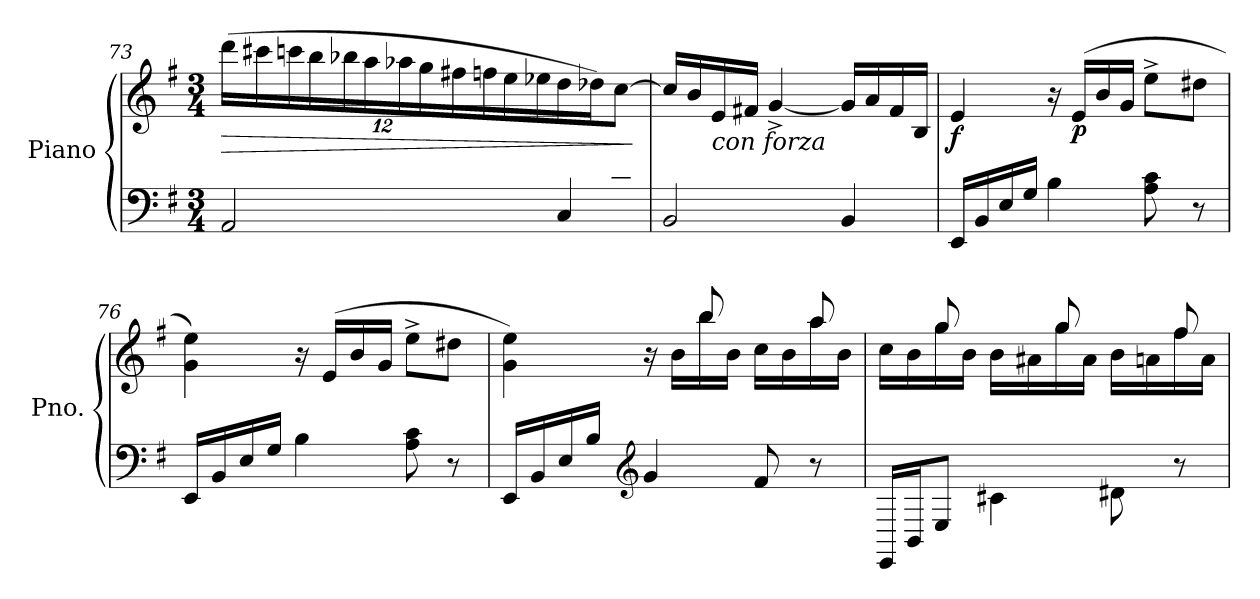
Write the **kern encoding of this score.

**kern	**kern	**dynam
*part1	*part1	*part1
*staff2	*staff1	*staff1/2
*I"Piano	*	*
*I'Pno.	*	*
!!LO:LB:g=z
*clefF4	*clefG2	*
*k[f#]	*k[f#]	*
*M3/4	*M3/4	*
=73	=73	=73
*^	*	*
*	*	*Xbrackettup	*
!	!	!	!LO:HP:b
2AA/	8AA\Lyy	(>24ddd\LL	>
.	.	24ccc#X\	.
.	.	24cccn\	.
.	8C\	24bb\	.
.	.	24bb-X\	.
.	.	24aa\	.
.	8Fn\	24aa-X\	.
.	.	24gg\	.
.	.	24ff#X\	.
.	8A\	24ffn\	.
.	.	24ee\	.
.	.	24ee-X\	.
4C/	8C\	16dd\	.
.	.	16dd-X\J)	.
.	8c\J	[8cc\J	.
*v	*v	*	*
.	.	]
=74	=74	=74
*^	*	*
2BB/	8BB\Lyy	16cc/LL]	.
.	.	16b/	.
!	!	!LO:TX:b:i:t=con forza	!
.	8G\	16e/	.
.	.	16f#X/JJ	.
.	8E\	[4g^/	.
.	8B\	.	.
4BB/	8BB\	16g/LL]	.
.	.	16a/	.
.	8A\J	16f#/	.
.	.	16B/JJ	.
*v	*v	*	*
=75	=75	=75
*	*MM140	*
!	!	!LO:DY:b
*	*^	*
16EE/LL	4e/	16ryy	f
!	!	!	!LO:DY:a
16BB/	.	2ryy	other-dynamics
16E/	.	.	.
16G/JJ	.	.	.
4B\	16r	.	.
!	!	!	!LO:DY:b
.	(>16e/LL	.	p
.	16b/	.	.
.	16g/JJ	.	.
8A\ 8c\	8ee^\L	.	.
.	.	8.ryy	.
8r	8dd#X\J	.	.
*	*v	*v	*
!!LO:LB:g=z
=76	=76	=76
16EE/LL	4g\ 4ee\)	.
16BB/	.	.
16E/	.	.
16G/JJ	.	.
4B\	16r	.
.	(>16e/LL	.
.	16b/	.
.	16g/JJ	.
8A\ 8c\	8ee^\L	.
8r	8dd#X\J	.
=77	=77	=77
*	*^	*
16EE/LL	4g\ 4ee\)	4reyy	.
16BB/	.	.	.
16E/	.	.	.
16B/JJ	.	.	.
*clefG2	*	*	*
4g/	16r	8reyy	.
.	16b\LL	.	.
.	16bb\	8bb/	.
.	16b\JJ	.	.
8f#/	16cc\LL	8rcyy	.
.	16b\	.	.
8r	16aa\	8aa/	.
.	16b\JJ	.	.
=78	=78	=78	=78
16EE/LL	16cc\LL	8rAyy	.
16BB/J	16b\	.	.
8E/J	16gg\	8gg/	.
.	16b\JJ	.	.
4c#X\	16b\LL	8rcyy	.
.	16a#X\	.	.
.	16gg\	8gg/	.
.	16a#\JJ	.	.
8d#X\	16b\LL	8rcyy	.
.	16an\	.	.
8r	16ff#\	8ff#/	.
.	16a\JJ	.	.
*	*v	*v	*
=	=	=
*-	*-	*-
